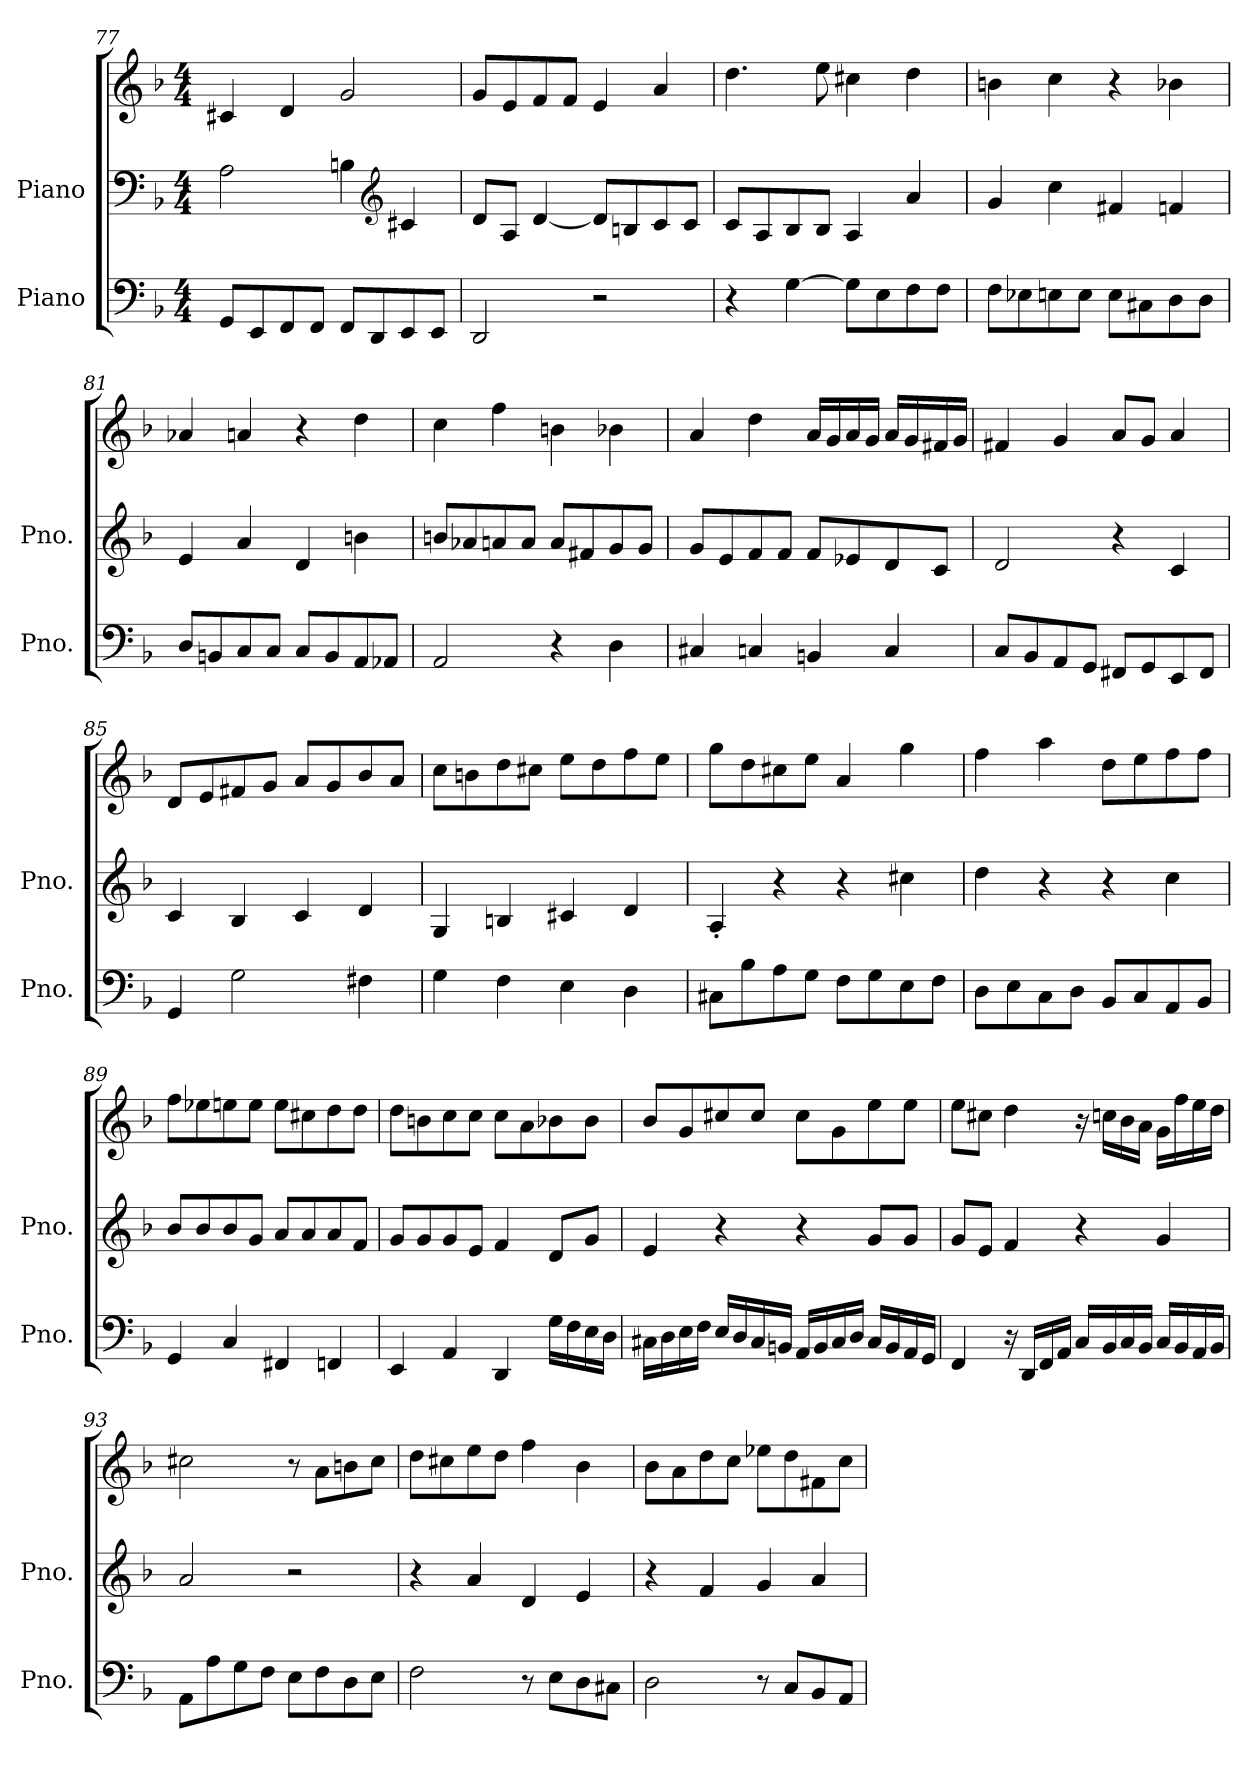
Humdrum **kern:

**kern	**kern	**kern
*part2	*part1	*part1
*staff3	*staff2	*staff1
*I"Piano	*I"Piano	*
*I'Pno.	*I'Pno.	*
*clefF4	*clefF4	*clefG2
*k[b-]	*k[b-]	*k[b-]
*M4/4	*M4/4	*M4/4
=77	=77	=77
8GG/L	2A\	4c#X/
8EE/	.	.
8FF/	.	4d/
8FF/J	.	.
8FF/L	4Bn\	2g/
8DD/	.	.
*	*clefG2	*
8EE/	4c#X/	.
8EE/J	.	.
!!LO:PB:g=z
=78	=78	=78
2DD/	8d/L	8g/L
.	8A/J	8e/
.	[4d/	8f/
.	.	8f/J
2r	8d/L]	4e/
.	8Bn/	.
.	8c/	4a/
.	8c/J	.
=79	=79	=79
4r	8c/L	4.dd\
.	8A/	.
[4G\	8B-/	.
.	8B-/J	8ee\
8G\L]	4A/	4cc#X\
8E\	.	.
8F\	4a/	4dd\
8F\J	.	.
=80	=80	=80
8F\L	4g/	4bn\
8E-X\	.	.
8En\	4cc\	4cc\
8E\J	.	.
8E\L	4f#X/	4r
8C#X\	.	.
8D\	4fn/	4b-X\
8D\J	.	.
=81	=81	=81
8D/L	4e/	4a-X/
8BBn/	.	.
8C/	4a/	4an/
8C/J	.	.
8C/L	4d/	4r
8BB/	.	.
8AA/	4bn\	4dd\
8AA-X/J	.	.
!!LO:LB:g=z
=82	=82	=82
2AA/	8bn/L	4cc\
.	8a-X/	.
.	8an/	4ff\
.	8a/J	.
4r	8a/L	4bn\
.	8f#X/	.
4D\	8g/	4b-X\
.	8g/J	.
=83	=83	=83
4C#X/	8g/L	4a/
.	8e/	.
4Cn/	8f/	4dd\
.	8f/J	.
4BBn/	8f/L	16a/LL
.	.	16g/
.	8e-X/	16a/
.	.	16g/JJ
4C/	8d/	16a/LL
.	.	16g/
.	8c/J	16f#X/
.	.	16g/JJ
=84	=84	=84
8C/L	2d/	4f#X/
8BB-/	.	.
8AA/	.	4g/
8GG/J	.	.
8FF#X/L	4r	8a/L
8GG/	.	8g/J
8EE/	4c/	4a/
8FF#/J	.	.
=85	=85	=85
4GG/	4c/	8d/L
.	.	8e/
2G\	4B-/	8f#X/
.	.	8g/J
.	4c/	8a/L
.	.	8g/
4F#X\	4d/	8b-/
.	.	8a/J
!!LO:LB:g=z
=86	=86	=86
4G\	4G/	8cc\L
.	.	8bn\
4F\	4Bn/	8dd\
.	.	8cc#X\J
4E\	4c#X/	8ee\L
.	.	8dd\
4D\	4d/	8ff\
.	.	8ee\J
=87	=87	=87
8C#X\L	4A'/	8gg\L
8B-\	.	8dd\
8A\	4r	8cc#X\
8G\J	.	8ee\J
8F\L	4r	4a/
8G\	.	.
8E\	4cc#X\	4gg\
8F\J	.	.
=88	=88	=88
8D\L	4dd\	4ff\
8E\	.	.
8C\	4r	4aa\
8D\J	.	.
8BB-/L	4r	8dd\L
8C/	.	8ee\
8AA/	4cc\	8ff\
8BB-/J	.	8ff\J
=89	=89	=89
4GG/	8b-/L	8ff\L
.	8b-/	8ee-X\
4C/	8b-/	8een\
.	8g/J	8ee\J
4FF#X/	8a/L	8ee\L
.	8a/	8cc#X\
4FFn/	8a/	8dd\
.	8f/J	8dd\J
!!LO:LB:g=z
=90	=90	=90
4EE/	8g/L	8dd\L
.	8g/	8bn\
4AA/	8g/	8cc\
.	8e/J	8cc\J
4DD/	4f/	8cc\L
.	.	8a\
16G\LL	8d/L	8b-X\
16F\	.	.
16E\	8g/J	8b-\J
16D\JJ	.	.
=91	=91	=91
16C#X\LL	4e/	8b-/L
16D\	.	.
16E\	.	8g/
16F\JJ	.	.
16E/LL	4r	8cc#X/
16D/	.	.
16C#/	.	8cc#/J
16BBn/JJ	.	.
16AA/LL	4r	8cc#\L
16BB/	.	.
*	*	*MM112
16C#/	.	8g\
16D/JJ	.	.
16C#/LL	8g/L	8ee\
16BB/	.	.
16AA/	8g/J	8ee\J
16GG/JJ	.	.
=92	=92	=92
*	*	*MM100
4FF/	8g/L	8ee\L
.	8e/J	8cc#X\J
*	*	*MM128
16r	4f/	4dd\
16DD/LL	.	.
16FF/	.	.
16AA/JJ	.	.
16C/LL	4r	16r
16BB-/	.	16ccn\LL
16C/	.	16b-\
*	*	*MM112
16BB-/JJ	.	16a\JJ
16C/LL	4g/	16g\LL
16BB-/	.	16ff\
16AA/	.	16ee\
16BB-/JJ	.	16dd\JJ
!!LO:PB:g=z
=93	=93	=93
*	*	*MM128
8AA\L	2a/	2cc#X\
8A\	.	.
8G\	.	.
8F\J	.	.
8E\L	2r	8r
8F\	.	8a\L
8D\	.	8bn\
8E\J	.	8cc#\J
=94	=94	=94
2F\	4r	8dd\L
.	.	8cc#X\
.	4a/	8ee\
.	.	8dd\J
8r	4d/	4ff\
8E\L	.	.
8D\	4e/	4b-\
8C#X\J	.	.
=95	=95	=95
2D\	4r	8b-\L
.	.	8a\
.	4f/	8dd\
.	.	8cc\J
8r	4g/	8ee-X\L
8C/L	.	8dd\
8BB-/	4a/	8f#X\
8AA/J	.	8cc\J
=	=	=
*-	*-	*-
